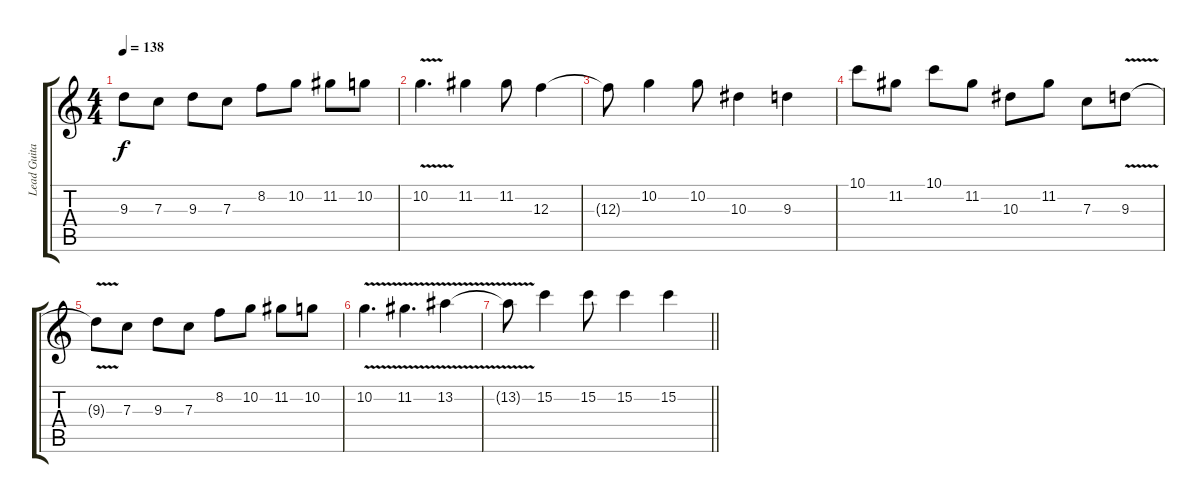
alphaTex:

\track ("Lead Guitar" "Lead Guita") {instrument distortionguitar}
\staff {score tabs}
\tuning (D4 A3 F3 C3 G2 C2) {hide}
\ts (4 4)
\tempo 138
\clef g2
\ks c
9.3{t}.8{dy f} 7.3.8 9.3.8 7.3.8 8.2.8 10.2.8 11.2.8 10.2.8 |
10.2{v}.4{d} 11.2.4 11.2.8 12.3.4 |
12.3{t}.8 10.2.4 10.2.8 10.3.4 9.3.4 |
10.1.8 11.2.8 10.1.8 11.2.8 10.3.8 11.2.8 7.3.8 9.3{v}.8 |
9.3{t}.8 7.3.8 9.3.8 7.3.8 8.2.8 10.2.8 11.2.8 10.2.8 |
10.2{v}.4{d} 11.2{v}.4{d} 13.2{v}.4 |
\barLineRight lightlight
13.2{t}.8 15.2.4 15.2.8 15.2.4 15.2.4
